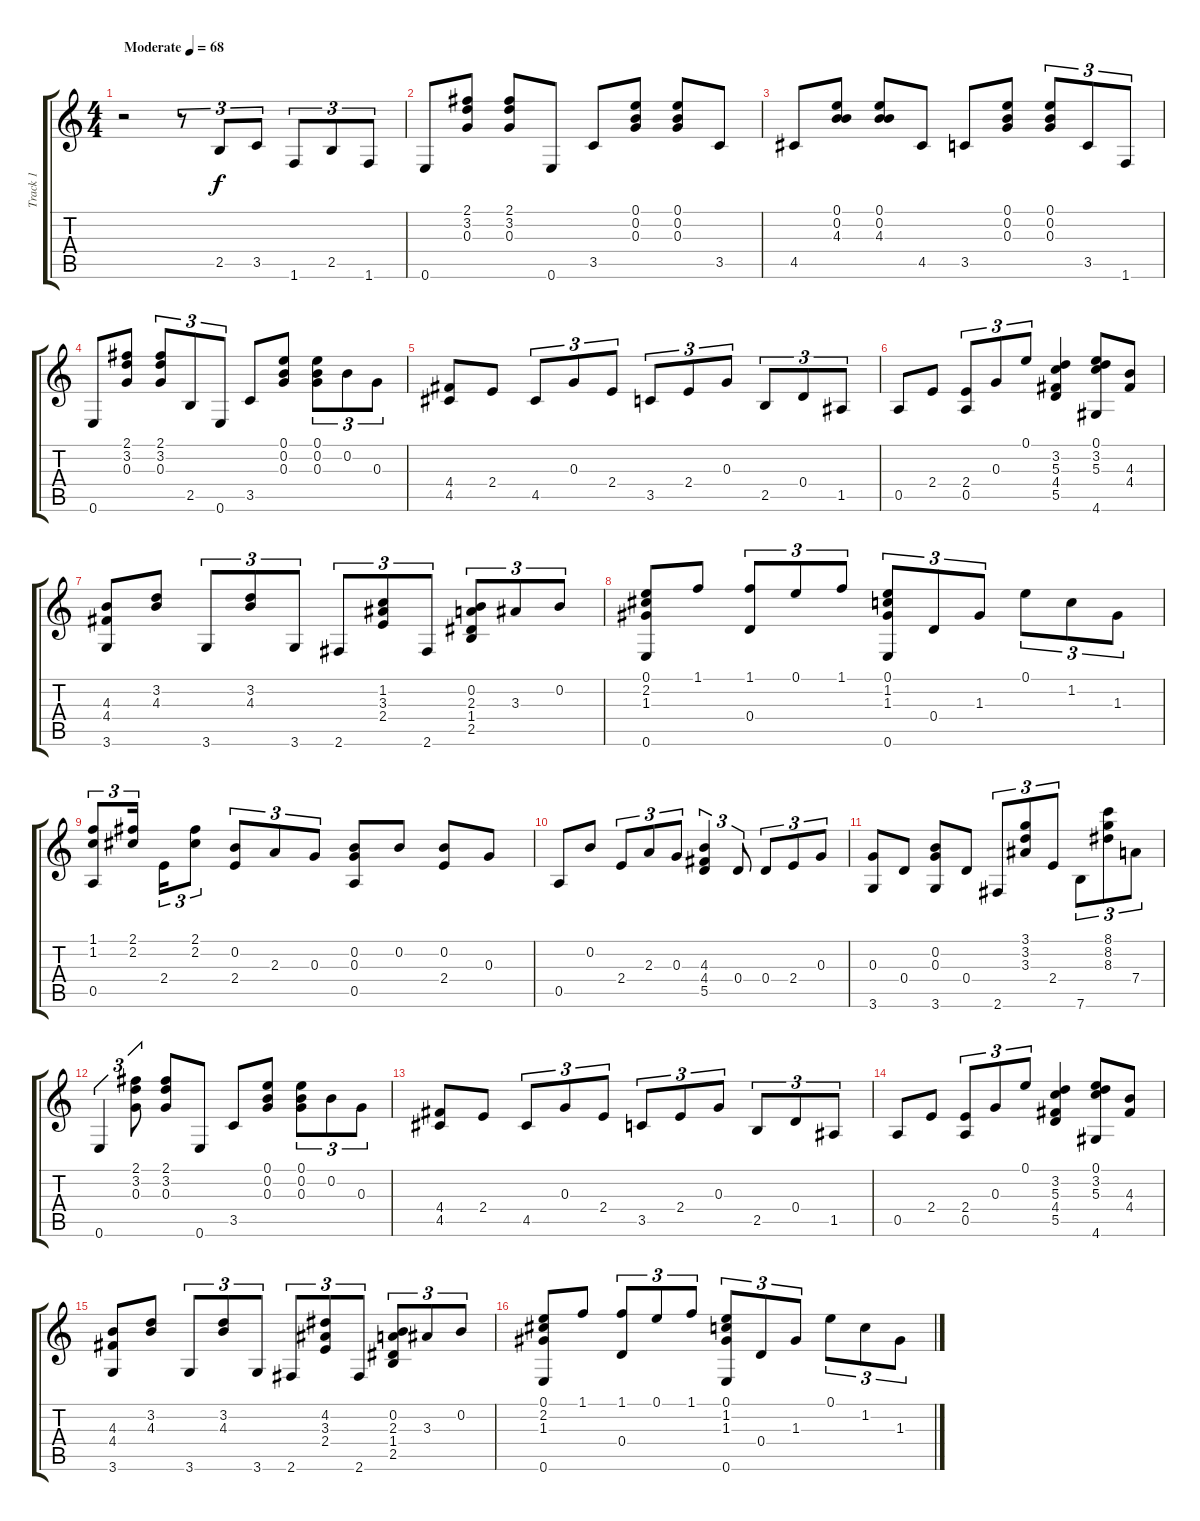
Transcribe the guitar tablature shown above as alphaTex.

\track ("Track 1" "Track 1") {instrument acousticguitarnylon}
\staff {score tabs}
\tuning (E4 B3 G3 D3 A2 E2) {hide}
\ts (4 4)
\tempo (68 "Moderate")
\clef g2
\ks c
r.2{dy f instrument acousticguitarnylon} r.8{tu (3 2)} 2.5.8{tu (3 2)} 3.5.8{tu (3 2)} 1.6.8{tu (3 2)} 2.5.8{tu (3 2)} 1.6.8{tu (3 2)} |
0.6.8 (2.1 3.2 0.3).8 (2.1 3.2 0.3).8 0.6.8 3.5.8 (0.1 0.2 0.3).8 (0.1 0.2 0.3).8 3.5.8 |
4.5.8 (0.1 0.2 4.3).8 (0.1 0.2 4.3).8 4.5.8 3.5.8 (0.1 0.2 0.3).8 (0.1 0.2 0.3).8{tu (3 2)} 3.5.8{tu (3 2)} 1.6.8{tu (3 2)} |
0.6.8 (2.1 3.2 0.3).8 (2.1 3.2 0.3).8{tu (3 2)} 2.5.8{tu (3 2)} 0.6.8{tu (3 2)} 3.5.8 (0.1 0.2 0.3).8 (0.1 0.2 0.3).8{tu (3 2)} 0.2.8{tu (3 2)} 0.3.8{tu (3 2)} |
(4.4 4.5).8 2.4.8 4.5.8{tu (3 2)} 0.3.8{tu (3 2)} 2.4.8{tu (3 2)} 3.5.8{tu (3 2)} 2.4.8{tu (3 2)} 0.3.8{tu (3 2)} 2.5.8{tu (3 2)} 0.4.8{tu (3 2)} 1.5.8{tu (3 2)} |
0.5.8 2.4.8 (2.4 0.5).8{tu (3 2)} 0.3.8{tu (3 2)} 0.1.8{tu (3 2)} (3.2 5.3 4.4 5.5).4 (0.1 3.2 5.3 4.6).8 (4.3 4.4).8 |
(4.3 4.4 3.6).8 (3.2 4.3).8 3.6.8{tu (3 2)} (3.2 4.3).8{tu (3 2)} 3.6.8{tu (3 2)} 2.6.8{tu (3 2)} (1.2 3.3 2.4).8{tu (3 2)} 2.6.8{tu (3 2)} (0.2 2.3 1.4 2.5).8{tu (3 2)} 3.3.8{tu (3 2)} 0.2.8{tu (3 2)} |
(0.1 2.2 1.3 0.6).8 1.1.8 (1.1 0.4).8{tu (3 2)} 0.1.8{tu (3 2)} 1.1.8{tu (3 2)} (0.1 1.2 1.3 0.6).8{tu (3 2)} 0.4.8{tu (3 2)} 1.3.8{tu (3 2)} 0.1.8{tu (3 2)} 1.2.8{tu (3 2)} 1.3.8{tu (3 2)} |
(1.1 1.2 0.5).8{tu (3 2)} (2.1 2.2).16{tu (3 2)} 2.4.16{tu (3 2)} (2.1 2.2).8{tu (3 2)} (0.2 2.4).8{tu (3 2)} 2.3.8{tu (3 2)} 0.3.8{tu (3 2)} (0.2 0.3 0.5).8 0.2.8 (0.2 2.4).8 0.3.8 |
0.5.8 0.2.8 2.4.8{tu (3 2)} 2.3.8{tu (3 2)} 0.3.8{tu (3 2)} (4.3 4.4 5.5).4{tu (3 2)} 0.4.8{tu (3 2)} 0.4.8{tu (3 2)} 2.4.8{tu (3 2)} 0.3.8{tu (3 2)} |
(0.3 3.6).8 0.4.8 (0.2 0.3 3.6).8 0.4.8 2.6.8{tu (3 2)} (3.1 3.2 3.3).8{tu (3 2)} 2.4.8{tu (3 2)} 7.6.8{tu (3 2)} (8.1 8.2 8.3).8{tu (3 2)} 7.4.8{tu (3 2)} |
0.6.4{tu (3 2)} (2.1 3.2 0.3).8{tu (3 2)} (2.1 3.2 0.3).8 0.6.8 3.5.8 (0.1 0.2 0.3).8 (0.1 0.2 0.3).8{tu (3 2)} 0.2.8{tu (3 2)} 0.3.8{tu (3 2)} |
(4.4 4.5).8 2.4.8 4.5.8{tu (3 2)} 0.3.8{tu (3 2)} 2.4.8{tu (3 2)} 3.5.8{tu (3 2)} 2.4.8{tu (3 2)} 0.3.8{tu (3 2)} 2.5.8{tu (3 2)} 0.4.8{tu (3 2)} 1.5.8{tu (3 2)} |
0.5.8 2.4.8 (2.4 0.5).8{tu (3 2)} 0.3.8{tu (3 2)} 0.1.8{tu (3 2)} (3.2 5.3 4.4 5.5).4 (0.1 3.2 5.3 4.6).8 (4.3 4.4).8 |
(4.3 4.4 3.6).8 (3.2 4.3).8 3.6.8{tu (3 2)} (3.2 4.3).8{tu (3 2)} 3.6.8{tu (3 2)} 2.6.8{tu (3 2)} (4.2 3.3 2.4).8{tu (3 2)} 2.6.8{tu (3 2)} (0.2 2.3 1.4 2.5).8{tu (3 2)} 3.3.8{tu (3 2)} 0.2.8{tu (3 2)} |
(0.1 2.2 1.3 0.6).8 1.1.8 (1.1 0.4).8{tu (3 2)} 0.1.8{tu (3 2)} 1.1.8{tu (3 2)} (0.1 1.2 1.3 0.6).8{tu (3 2)} 0.4.8{tu (3 2)} 1.3.8{tu (3 2)} 0.1.8{tu (3 2)} 1.2.8{tu (3 2)} 1.3.8{tu (3 2)}
